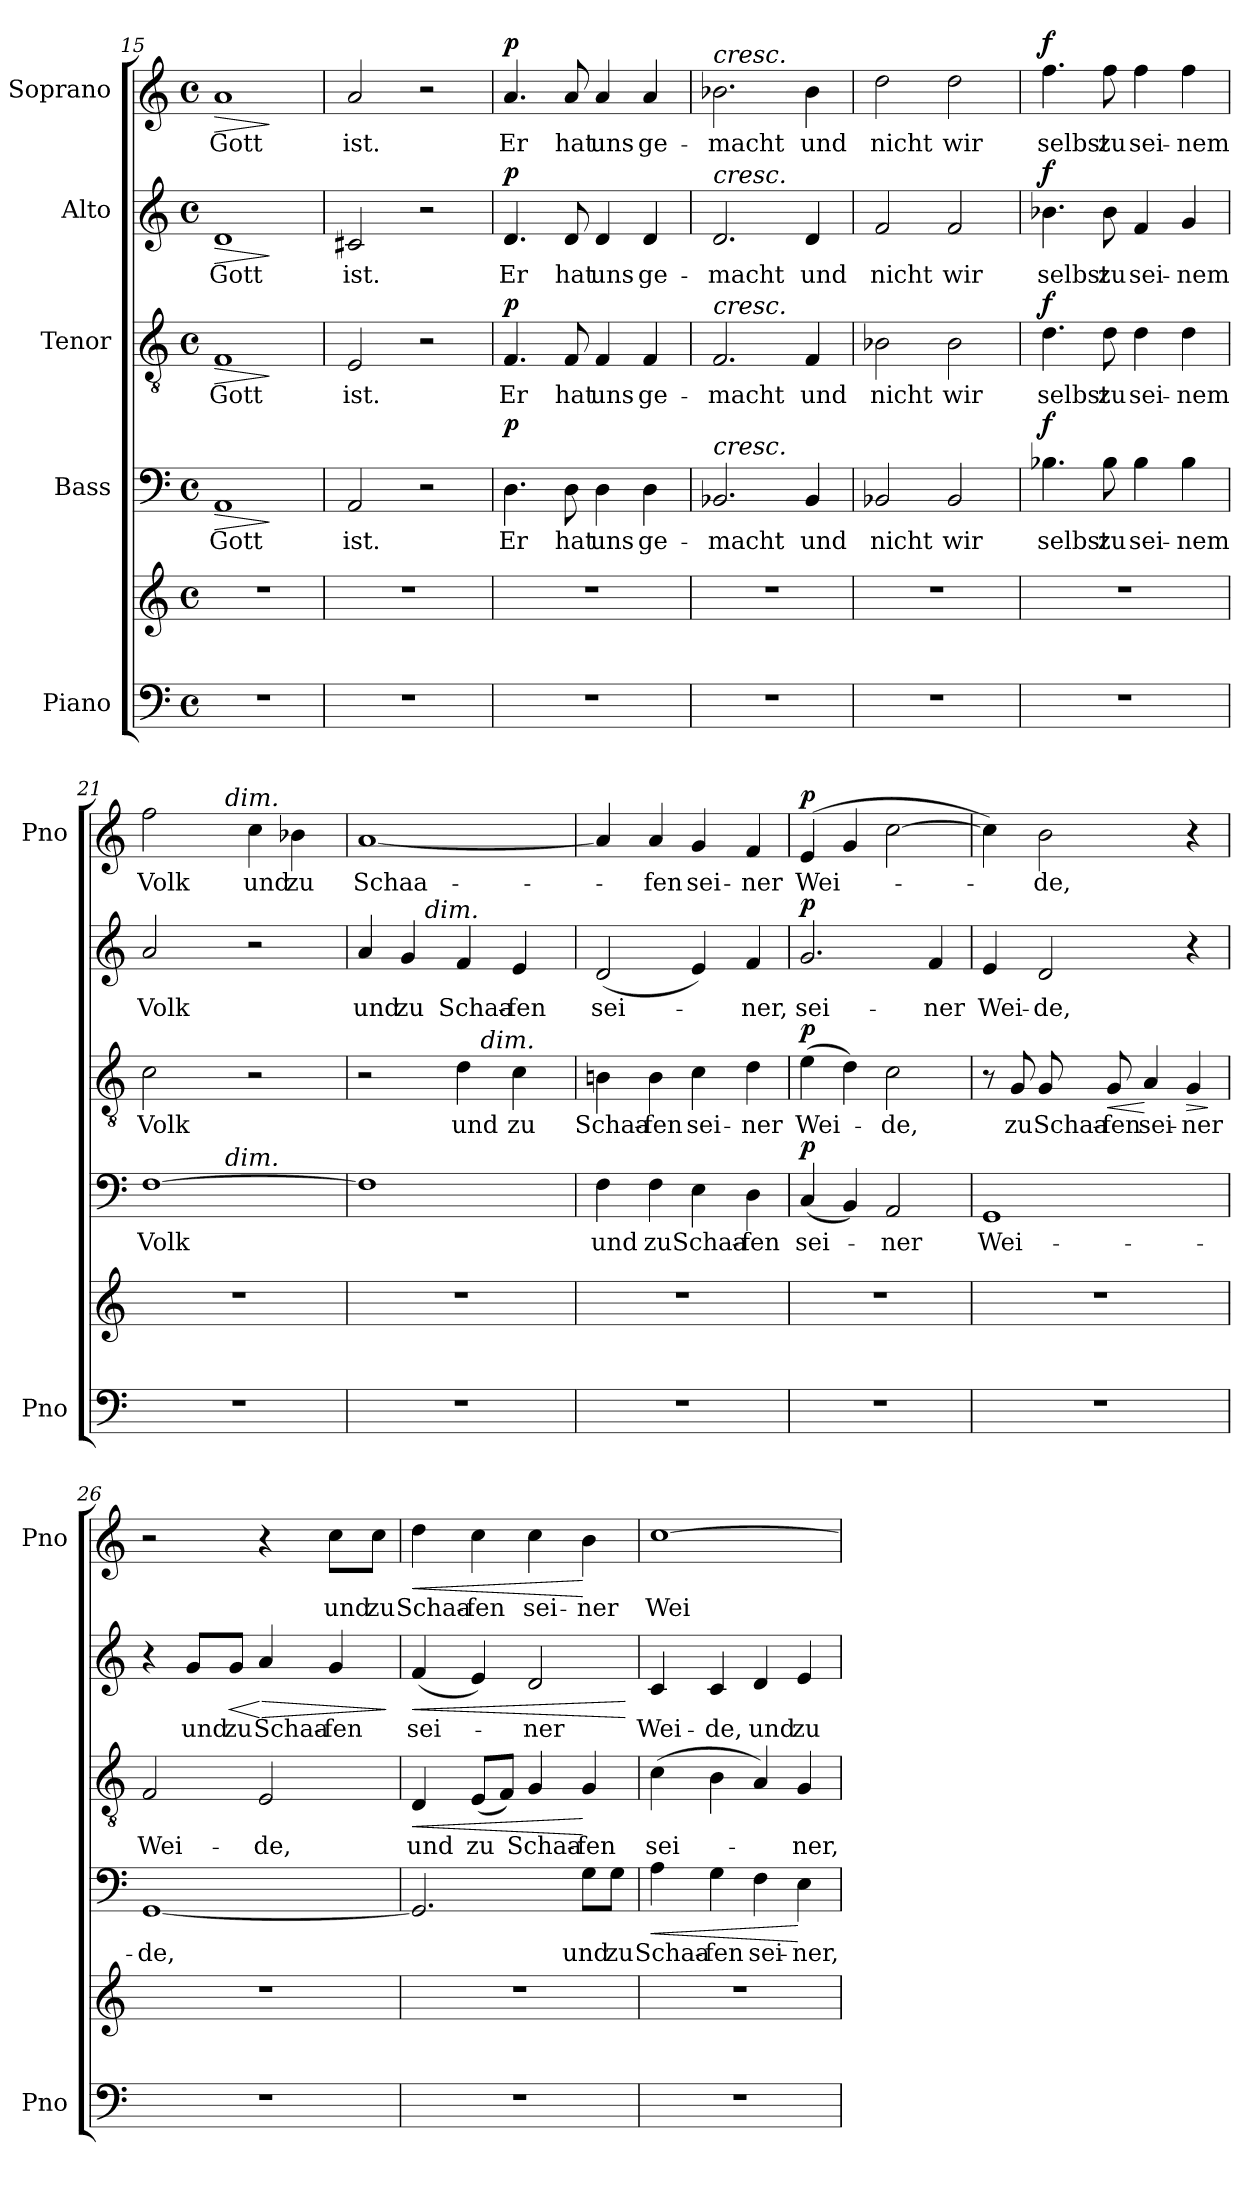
**kern	**kern	**kern	**text	**dynam	**kern	**text	**dynam	**kern	**text	**dynam	**kern	**text	**dynam
*part5	*part5	*part4	*part4	*part4	*part3	*part3	*part3	*part2	*part2	*part2	*part1	*part1	*part1
*staff6	*staff5	*staff4	*staff4	*staff4	*staff3	*staff3	*staff3	*staff2	*staff2	*staff2	*staff1	*staff1	*staff1
*I"Piano	*	*I"Bass	*	*	*I"Tenor	*	*	*I"Alto	*	*	*I"Soprano	*	*
*I'Pno	*	*	*	*	*	*	*	*	*	*	*I'Pno	*	*
*clefF4	*clefG2	*clefF4	*	*	*clefGv2	*	*	*clefG2	*	*	*clefG2	*	*
*k[]	*k[]	*k[]	*	*	*k[]	*	*	*k[]	*	*	*k[]	*	*
*C:	*C:	*C:	*	*	*C:	*	*	*C:	*	*	*C:	*	*
*M4/4	*M4/4	*M4/4	*	*	*M4/4	*	*	*M4/4	*	*	*M4/4	*	*
*met(c)	*met(c)	*met(c)	*	*	*met(c)	*	*	*met(c)	*	*	*met(c)	*	*
=15	=15	=15	=15	=15	=15	=15	=15	=15	=15	=15	=15	=15	=15
!	!	!	!	!LO:HP:b	!	!	!LO:HP:b	!	!	!LO:HP:b	!	!	!LO:HP:b
1r	1r	1AA	Gott	>	1F	Gott	>	1d	Gott	>	1a	Gott	>
.	.	.	.	]	.	.	]	.	.	]	.	.	]
=16	=16	=16	=16	=16	=16	=16	=16	=16	=16	=16	=16	=16	=16
1r	1r	2AA/	ist.	.	2E/	ist.	.	2c#X/	ist.	.	2a/	ist.	.
.	.	2r	.	.	2r	.	.	2r	.	.	2r	.	.
=17	=17	=17	=17	=17	=17	=17	=17	=17	=17	=17	=17	=17	=17
!	!	!	!	!LO:DY:a	!	!	!LO:DY:a	!	!	!LO:DY:a	!	!	!LO:DY:a
1r	1r	4.D\	Er	p	4.F/	Er	p	4.d/	Er	p	4.a/	Er	p
.	.	8D\	hat	.	8F/	hat	.	8d/	hat	.	8a/	hat	.
.	.	4D\	uns	.	4F/	uns	.	4d/	uns	.	4a/	uns	.
.	.	4D\	ge-	.	4F/	ge-	.	4d/	ge-	.	4a/	ge-	.
=18	=18	=18	=18	=18	=18	=18	=18	=18	=18	=18	=18	=18	=18
!	!	!	!	!	!	!	!	!	!	!	!LO:TX:a:i:t=cresc.	!	!
!	!	!	!	!	!	!	!	!LO:TX:a:i:t=cresc.	!	!	!	!	!
!	!	!	!	!	!LO:TX:a:i:t=cresc.	!	!	!	!	!	!	!	!
!	!	!LO:TX:a:i:t=cresc.	!	!	!	!	!	!	!	!	!	!	!
1r	1r	2.BB-X/	-macht	.	2.F/	-macht	.	2.d/	-macht	.	2.b-X\	-macht	.
.	.	4BB-/	und	.	4F/	und	.	4d/	und	.	4b-\	und	.
!!LO:LB:g=z
=19	=19	=19	=19	=19	=19	=19	=19	=19	=19	=19	=19	=19	=19
1r	1r	2BB-X/	nicht	.	2B-X\	nicht	.	2f/	nicht	.	2dd\	nicht	.
.	.	2BB-/	wir	.	2B-\	wir	.	2f/	wir	.	2dd\	wir	.
=20	=20	=20	=20	=20	=20	=20	=20	=20	=20	=20	=20	=20	=20
!	!	!	!	!LO:DY:a	!	!	!LO:DY:a	!	!	!LO:DY:a	!	!	!LO:DY:a
1r	1r	4.B-X\	selbst	f	4.d\	selbst	f	4.b-X\	selbst	f	4.ff\	selbst	f
.	.	8B-\	zu	.	8d\	zu	.	8b-\	zu	.	8ff\	zu	.
.	.	4B-\	sei-	.	4d\	sei-	.	4f/	sei-	.	4ff\	sei-	.
.	.	4B-\	-nem	.	4d\	-nem	.	4g/	-nem	.	4ff\	-nem	.
=21	=21	=21	=21	=21	=21	=21	=21	=21	=21	=21	=21	=21	=21
*	*	*^	*	*	*	*	*	*	*	*	*^	*	*
1r	1r	[1F	4ryy	Volk	.	2c\	Volk	.	2a/	Volk	.	2ff\	4ryy	Volk	.
.	.	.	8ryy	.	.	.	.	.	.	.	.	.	8ryy	.	.
.	.	.	32ryy	.	.	.	.	.	.	.	.	.	32ryy	.	.
!	!	!	!	!	!	!	!	!	!	!	!	!	!LO:TX:a:i:t=dim.	!	!
!	!	!	!LO:TX:a:i:t=dim.	!	!	!	!	!	!	!	!	!	!	!	!
.	.	.	2ryy	.	.	.	.	.	.	.	.	.	2ryy	.	.
.	.	.	.	.	.	2r	.	.	2r	.	.	4cc\	.	und	.
.	.	.	.	.	.	.	.	.	.	.	.	4b-X\	.	zu	.
.	.	.	16.ryy	.	.	.	.	.	.	.	.	.	16.ryy	.	.
*	*	*v	*v	*	*	*	*	*	*	*	*	*v	*v	*	*
=22	=22	=22	=22	=22	=22	=22	=22	=22	=22	=22	=22	=22	=22
*	*	*	*	*	*^	*	*	*^	*	*	*	*	*
1r	1r	1F]	.	.	2r	2ryy	.	.	4a/	4ryy	und	.	[1a	Schaa-	.
.	.	.	.	.	.	.	.	.	4g/	16.ryy	zu	.	.	.	.
!	!	!	!	!	!	!	!	!	!	!LO:TX:a:i:t=dim.	!	!	!	!	!
.	.	.	.	.	.	.	.	.	.	2ryy	.	.	.	.	.
.	.	.	.	.	4d\	16.ryy	und	.	4f/	.	Schaa-	.	.	.	.
!	!	!	!	!	!	!LO:TX:a:i:t=dim.	!	!	!	!	!	!	!	!	!
.	.	.	.	.	.	4ryy	.	.	.	.	.	.	.	.	.
.	.	.	.	.	4c\	.	zu	.	4e/	.	-fen	.	.	.	.
.	.	.	.	.	.	8ryy	.	.	.	8ryy	.	.	.	.	.
.	.	.	.	.	.	32ryy	.	.	.	32ryy	.	.	.	.	.
*	*	*	*	*	*v	*v	*	*	*	*	*	*	*	*	*
*	*	*	*	*	*	*	*	*v	*v	*	*	*	*	*
=23	=23	=23	=23	=23	=23	=23	=23	=23	=23	=23	=23	=23	=23
1r	1r	4F\	und	.	4Bn\	Schaa-	.	(2d/	sei-	.	4a/]	.	.
.	.	4F\	zu	.	4B\	-fen	.	.	.	.	4a/	-fen	.
.	.	4E\	Schaa-	.	4c\	sei-	.	4e/)	.	.	4g/	sei-	.
.	.	4D\	-fen	.	4d\	-ner	.	4f/	-ner,	.	4f/	-ner	.
=24	=24	=24	=24	=24	=24	=24	=24	=24	=24	=24	=24	=24	=24
!	!	!	!	!LO:DY:a	!	!	!LO:DY:a	!	!	!LO:DY:a	!	!	!LO:DY:a
1r	1r	(4C/	sei-	p	(4e\	Wei-	p	2.g/	sei-	p	(4e/	Wei-	p
.	.	4BB/)	.	.	4d\)	.	.	.	.	.	4g/	.	.
.	.	2AA/	-ner	.	2c\	-de,	.	.	.	.	[2cc\	.	.
.	.	.	.	.	.	.	.	4f/	-ner	.	.	.	.
!!LO:LB:g=z
=25	=25	=25	=25	=25	=25	=25	=25	=25	=25	=25	=25	=25	=25
1r	1r	1GG	Wei-	.	8r	.	.	4e/	Wei-	.	4cc\])	.	.
.	.	.	.	.	8G/	zu	.	.	.	.	.	.	.
.	.	.	.	.	8G/	Schaa-	.	2d/	-de,	.	2b\	-de,	.
!	!	!	!	!	!	!	!LO:HP:b	!	!	!	!	!	!
.	.	.	.	.	8G/	-fen	<	.	.	.	.	.	.
.	.	.	.	.	4A/	sei-	[	.	.	.	.	.	.
!	!	!	!	!	!	!	!LO:HP:b	!	!	!	!	!	!
.	.	.	.	.	4G/	-ner	>	4r	.	.	4r	.	.
.	.	.	.	.	.	.	]	.	.	.	.	.	.
=26	=26	=26	=26	=26	=26	=26	=26	=26	=26	=26	=26	=26	=26
1r	1r	[1GG	-­de,	.	2F/	Wei-	.	4r	.	.	2r	.	.
.	.	.	.	.	.	.	.	8g/L	und	.	.	.	.
!	!	!	!	!	!	!	!	!	!	!LO:HP:b	!	!	!
.	.	.	.	.	.	.	.	8g/J	zu	<	.	.	.
!	!	!	!	!	!	!	!	!	!	!LO:HP:n=1:b	!	!	!
.	.	.	.	.	2E/	-de,	.	4a/	Schaa-	[ >	4r	.	.
.	.	.	.	.	.	.	.	4g/	-fen	.	8cc\L	und	.
.	.	.	.	.	.	.	.	.	.	.	8cc\J	zu	.
.	.	.	.	.	.	.	.	.	.	]	.	.	.
=27	=27	=27	=27	=27	=27	=27	=27	=27	=27	=27	=27	=27	=27
!	!	!	!	!	!	!	!LO:HP:b	!	!	!LO:HP:b	!	!	!LO:HP:b
1r	1r	2.GG/]	.	.	4D/	und	<	(4f/	sei-	<	4dd\	Schaa-	<
.	.	.	.	.	(8E/L	zu	.	4e/)	.	.	4cc\	-fen	.
.	.	.	.	.	8F/J)	.	.	.	.	.	.	.	.
.	.	.	.	.	4G/	Schaa-	.	2d/	-ner	.	4cc\	sei-	.
.	.	8G\L	und	.	4G/	-fen	[	.	.	.	4b\	-ner	[
.	.	8G\J	zu	.	.	.	.	.	.	.	.	.	.
.	.	.	.	.	.	.	.	.	.	[	.	.	.
=28	=28	=28	=28	=28	=28	=28	=28	=28	=28	=28	=28	=28	=28
!	!	!	!	!LO:HP:b	!	!	!	!	!	!	!	!	!
1r	1r	4A\	Schaa-	<	(4c\	sei-	.	4c/	Wei-	.	[1cc	Wei-	.
.	.	4G\	-fen	.	4B\	.	.	4c/	-de,	.	.	.	.
.	.	4F\	sei-	.	4A/)	.	.	4d/	und	.	.	.	.
.	.	4E\	-ner,	[	4G/	-ner,	.	4e/	zu	.	.	.	.
=	=	=	=	=	=	=	=	=	=	=	=	=	=
*-	*-	*-	*-	*-	*-	*-	*-	*-	*-	*-	*-	*-	*-
